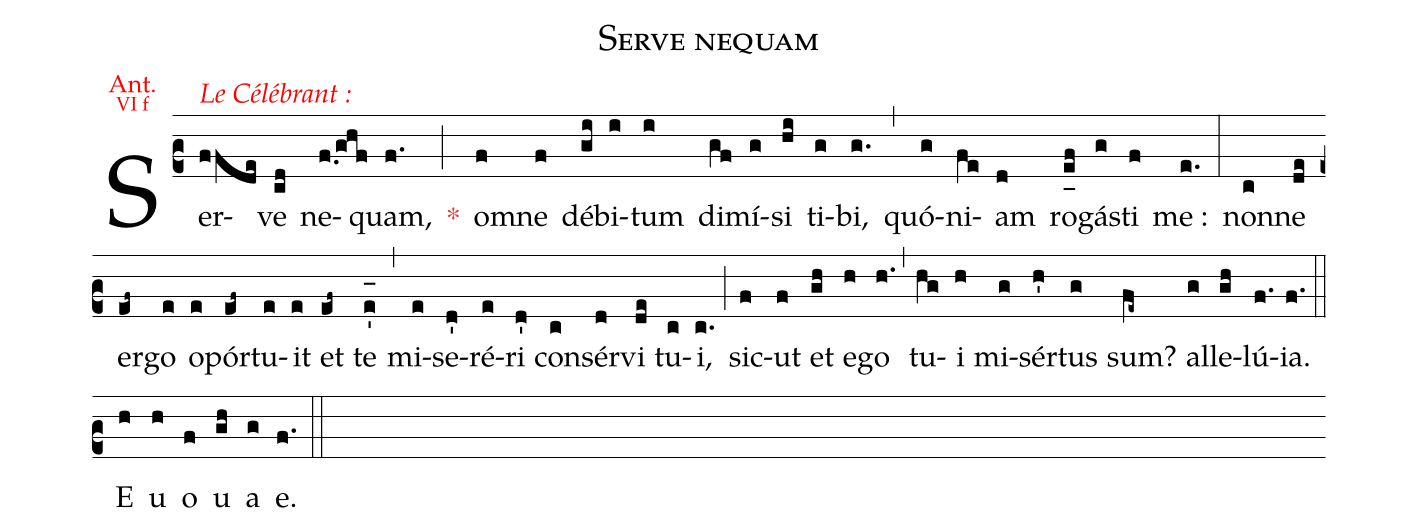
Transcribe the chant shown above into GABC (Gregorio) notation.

name:Serve nequam;
office-part:Antiphona;
annotation: {\color{red}\footnotesize Ant.};
annotation: {\color{red}\scriptsize VI f};
%%
(c2) Ser<alt>{\textcolor{red}{Le Célébrant :}}</alt>(ffde)ve(cd) ne(f.0/[-0.5]ghf)quam,(f.) <c>*</c>(;) o(f)mne(f) dé(gi)bi(i)tum(i) di(gf)mí(g)si(hi) ti(g)bi,(g.) (,) quó(g)ni(fe)am(d) ro(e_[uh:l]f)gá(g)sti(f) me :(e.) (:) non(c)ne(de) er(ef~)go(e) o(e)pór(ef~)tu(e)it(e) et(ef~) te(e'_[oh:h]) (,) mi(e)se(d')ré(e)ri(d') con(c)sér(d)vi(de) tu(c)i,(c.) (;) sic(f)ut(f) et(gh) e(h)go(h.) (,) tu(hg)i(h) mi(g)sér(h')tus(g) sum?(fe~) al(g)le(gh)lú(f.){ia}.(f.) (::) <eu>E(h) u(h) o(f) u(gh) a(g) e.</eu>(f.) (::)
